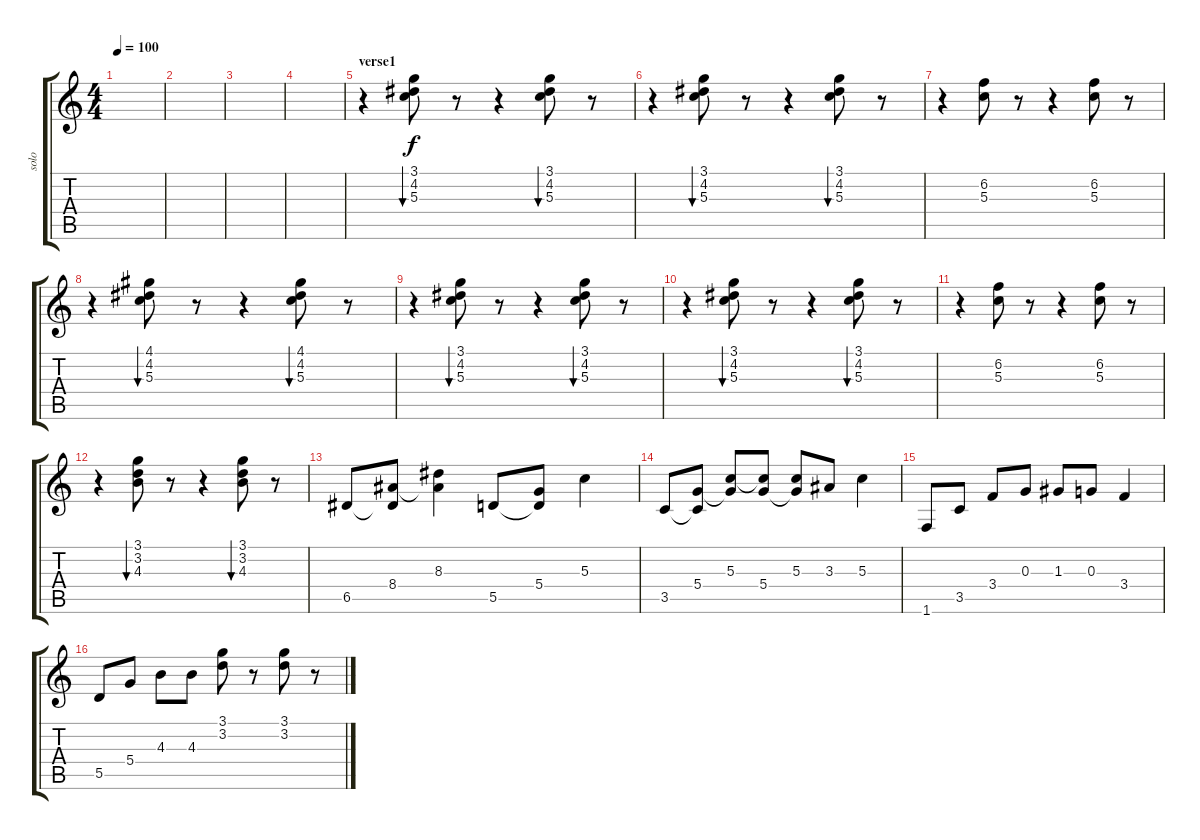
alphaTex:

\track ("solo" "solo") {instrument overdrivenguitar}
\staff {score tabs}
\tuning (E4 B3 G3 D3 A2 E2) {hide}
\ts (4 4)
\tempo 100
\clef g2
\ks c
|
|
|
|
\section ("" "verse1")
r.4 (3.1 4.2 5.3).8{bu 30} r.8 r.4 (3.1 4.2 5.3).8{bu 30} r.8 |
r.4 (3.1 4.2 5.3).8{bu 30} r.8 r.4 (3.1 4.2 5.3).8{bu 30} r.8 |
r.4 (6.2 5.3).8 r.8 r.4 (6.2 5.3).8 r.8 |
r.4 (4.1 4.2 5.3).8{bu 30} r.8 r.4 (4.1 4.2 5.3).8{bu 30} r.8 |
r.4 (3.1 4.2 5.3).8{bu 30} r.8 r.4 (3.1 4.2 5.3).8{bu 30} r.8 |
r.4 (3.1 4.2 5.3).8{bu 30} r.8 r.4 (3.1 4.2 5.3).8{bu 30} r.8 |
r.4 (6.2 5.3).8 r.8 r.4 (6.2 5.3).8 r.8 |
r.4 (3.1 3.2 4.3).8{bu 30} r.8 r.4 (3.1 3.2 4.3).8{bu 30} r.8 |
6.5.8 (8.4 6.5{t}).8 (8.3 8.4{t}).4 5.5.8 (5.4 5.5{t}).8 5.3.4 |
3.5.8 (5.4 3.5{t}).8 (5.3 5.4{t}).8 (5.3{t} 5.4).8 (5.3 5.4{t}).8 3.3.8 5.3.4 |
1.6.8 3.5.8 3.4.8 0.3.8 1.3.8 0.3.8 3.4.4 |
5.5.8 5.4.8 4.3.8 4.3.8 (3.1 3.2).8 r.8 (3.1 3.2).8 r.8
